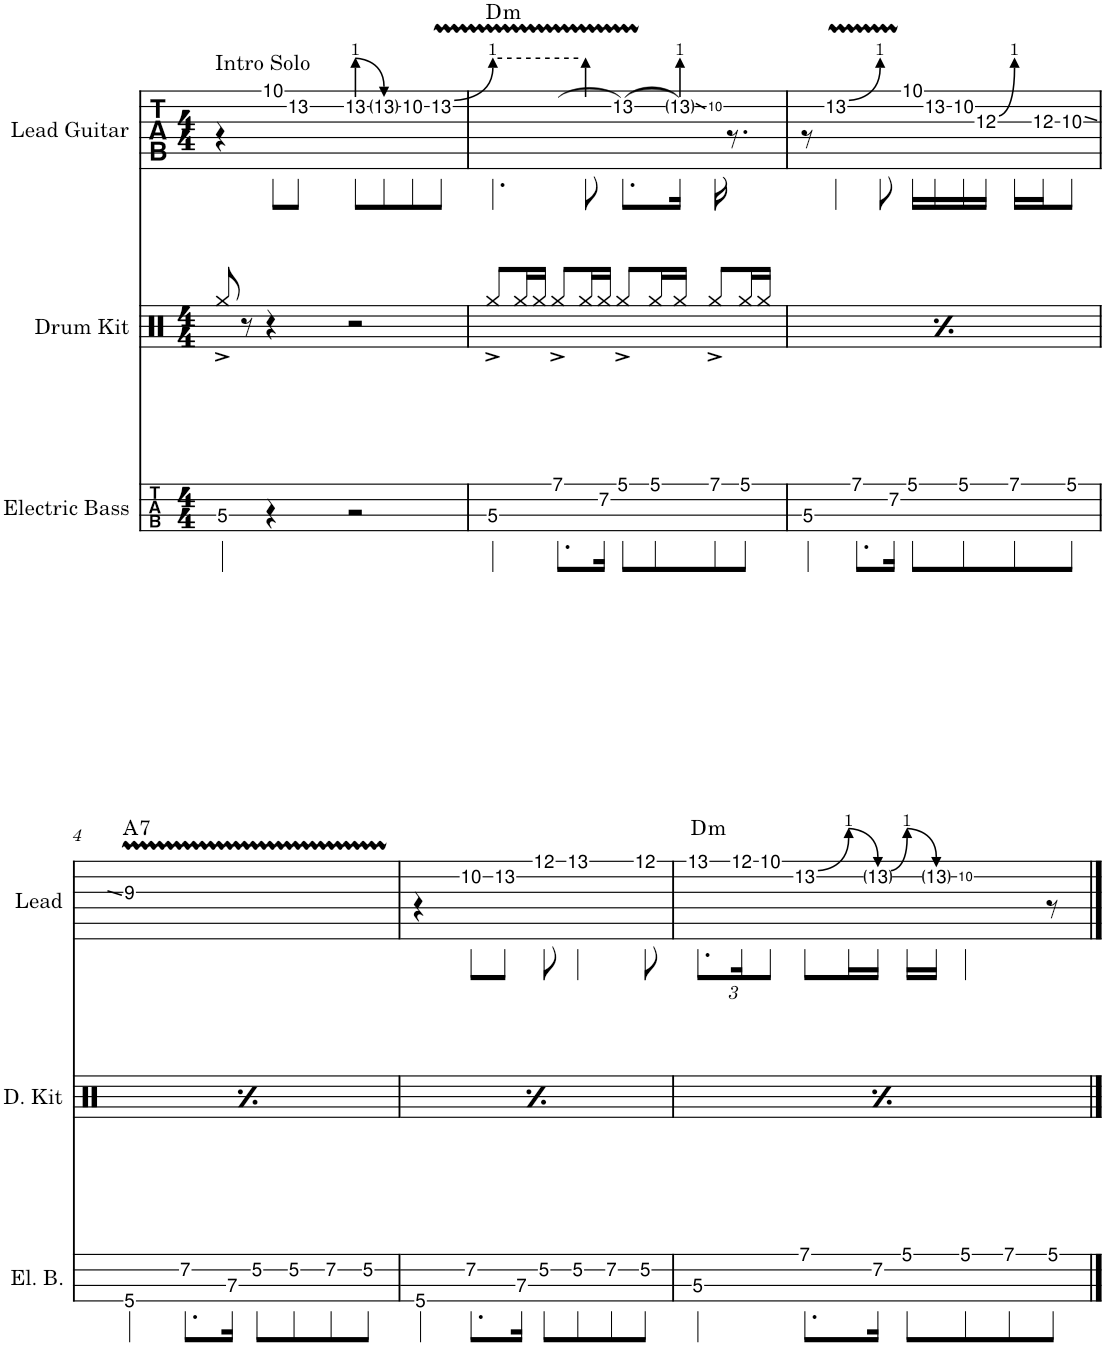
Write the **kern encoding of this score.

**kern	**kern	**kern	**harte
*part3	*part2	*part1	*part1
*staff3	*staff2	*staff1	*
*I"Electric Bass	*I"Drum Kit	*I"Lead Guitar	*
*I'El. B.	*I'D. Kit	*I'Lead	*
*stria4	*	*stria6	*
*	*clefX	*	*
*Trd7c12	*	*	*
*k[]	*k[]	*k[]	*
*M4/4	*M4/4	*M4/4	*
=1	=1	=1	=1
!	!	!LO:TX:a:t=Intro Solo	!
4D\	8Rgg^/	4r	.
.	8r	.	.
4r	4r	8dd\L	.
.	.	8cc\J	.
.	.	qcc	.
2r	2r	8dd\L	.
.	.	8cc\	.
.	.	8a\	.
.	.	8cc\J	.
=2	=2	=2	=2
!	!	!	!LO:H:kt=m
4D\	8Rgg^/L	[4.dd\	D:min
.	16Rgg/L	.	.
.	16Rgg/JJ	.	.
8.d\L	8Rgg^/L	.	.
.	.	[qcc	.
.	16Rgg/L	8dd\]	.
16A\Jk	16Rgg/JJ	.	.
8c\L	8Rgg^/L	8.cc\L_	.
8c\	16Rgg/L	.	.
.	.	qcc	.
.	16Rgg/JJ	16dd\Jk]	.
8d\	8Rgg^/L	16a!\	.
.	.	8.r	.
8c\J	16Rgg/L	.	.
.	16Rgg/JJ	.	.
=3	=3	=3	=3
4D\	8Rgg^/L	8r	.
.	16Rgg/L	4cc\	.
.	16Rgg/JJ	.	.
8.d\L	8Rgg^/L	.	.
.	16Rgg/L	8dd\	.
16A\Jk	16Rgg/JJ	.	.
8c\L	8Rgg^/L	16dd\LL	.
.	.	16cc\	.
8c\	16Rgg/L	16a\	.
.	16Rgg/JJ	16g\JJ	.
8d\	8Rgg^/L	16a\LL	.
.	.	16g\J	.
8c\J	16Rgg/L	8f\J	.
.	16Rgg/JJ	.	.
!!LO:LB:g=z
=4	=4	=4	=4
!	!	!	!LO:H:kt=7
4AA\	8Rgg^/L	1e	A:7
.	16Rgg/L	.	.
.	16Rgg/JJ	.	.
8.A\L	8Rgg^/L	.	.
.	16Rgg/L	.	.
16E\Jk	16Rgg/JJ	.	.
8G\L	8Rgg^/L	.	.
8G\	16Rgg/L	.	.
.	16Rgg/JJ	.	.
8A\	8Rgg^/L	.	.
8G\J	16Rgg/L	.	.
.	16Rgg/JJ	.	.
=5	=5	=5	=5
4AA\	8Rgg^/L	4r	.
.	16Rgg/L	.	.
.	16Rgg/JJ	.	.
8.A\L	8Rgg^/L	8a\L	.
.	16Rgg/L	8ccn\J	.
16E\Jk	16Rgg/JJ	.	.
8G\L	8Rgg^/L	8ee\	.
8G\	16Rgg/L	4ff\	.
.	16Rgg/JJ	.	.
8A\	8Rgg^/L	.	.
8G\J	16Rgg/L	8ee\	.
.	16Rgg/JJ	.	.
=6	=6	=6	=6
*	*	*Xbrackettup	*
!	!	!	!LO:H:kt=m
4D\	8Rgg^/L	12.ff\L	D:min
.	16Rgg/L	24ee\K	.
.	.	12dd\J	.
.	16Rgg/JJ	.	.
8.d\L	8Rgg^/L	8cc\L	.
.	16Rgg/L	16dd\L	.
16A\Jk	16Rgg/JJ	16cc\JJ	.
8c\L	8Rgg^/L	16dd\LL	.
.	.	16cc\JJ	.
8c\	16Rgg/L	4a!\	.
.	16Rgg/JJ	.	.
8d\	8Rgg^/L	.	.
8c\J	16Rgg/L	8r	.
.	16Rgg/JJ	.	.
==	==	==	==
*-	*-	*-	*-
